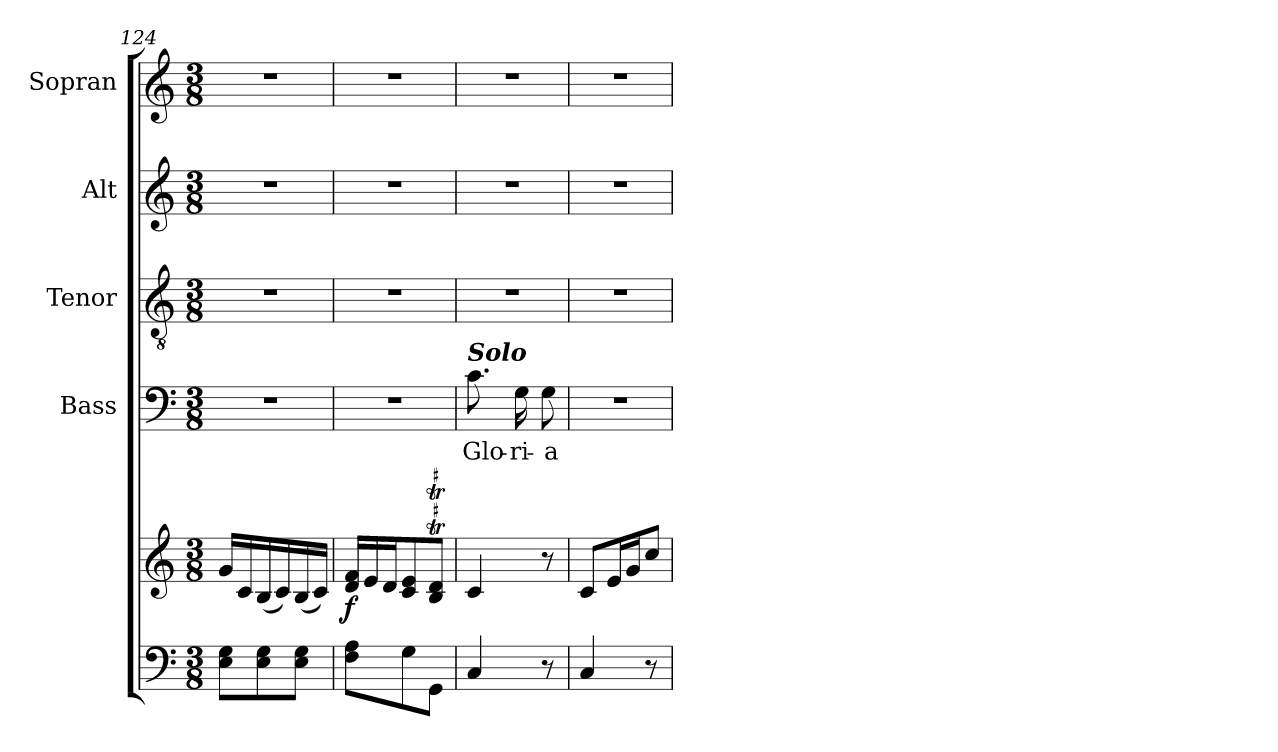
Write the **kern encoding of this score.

**kern	**kern	**dynam	**kern	**text	**kern	**kern	**kern
*part5	*part5	*part5	*part4	*part4	*part3	*part2	*part1
*staff6	*staff5	*staff5/6	*staff4	*staff4	*staff3	*staff2	*staff1
*	*	*	*I"Bass	*	*I"Tenor	*I"Alt	*I"Sopran
*	*	*	*I'B.	*	*I'T.	*I'A.	*I'S.
*clefF4	*clefG2	*	*clefF4	*	*clefGv2	*clefG2	*clefG2
*k[]	*k[]	*	*k[]	*	*k[]	*k[]	*k[]
*C:	*C:	*	*C:	*	*C:	*C:	*C:
*M3/8	*M3/8	*	*M3/8	*	*M3/8	*M3/8	*M3/8
=124	=124	=124	=124	=124	=124	=124	=124
8E\ 8G\L	16g/LL	.	4.r	.	4.r	4.r	4.r
.	16c/	.	.	.	.	.	.
8E\ 8G\	(<16B/	.	.	.	.	.	.
.	16c/)	.	.	.	.	.	.
8E\ 8G\J	(<16B/	.	.	.	.	.	.
.	16c/JJ)	.	.	.	.	.	.
=125	=125	=125	=125	=125	=125	=125	=125
*	*Xtuplet	*	*	*	*	*	*
!	!	!LO:DY:b	!	!	!	!	!
8F\ 8A\L	24d/ 24f/LL	f	4.r	.	4.r	4.r	4.r
.	24e/	.	.	.	.	.	.
.	24d/J	.	.	.	.	.	.
8G\	8c/ 8e/	.	.	.	.	.	.
8GG\J	8B/T 8d/TJ	.	.	.	.	.	.
=126	=126	=126	=126	=126	=126	=126	=126
!	!	!	!LO:TX:a:Bi:t=Solo	!	!	!	!
!	!	!	!	!LO:LY:b	!	!	!
4C/	4c/	.	8.c\	Glo-	4.r	4.r	4.r
!	!	!	!	!LO:LY:b	!	!	!
.	.	.	16G\	-ri-	.	.	.
!	!	!	!	!LO:LY:b	!	!	!
8r	8r	.	8G\	-a	.	.	.
=127	=127	=127	=127	=127	=127	=127	=127
4C/	8c/L	.	4.r	.	4.r	4.r	4.r
.	16e/L	.	.	.	.	.	.
.	16g/J	.	.	.	.	.	.
8r	8cc/J	.	.	.	.	.	.
=	=	=	=	=	=	=	=
*-	*-	*-	*-	*-	*-	*-	*-
